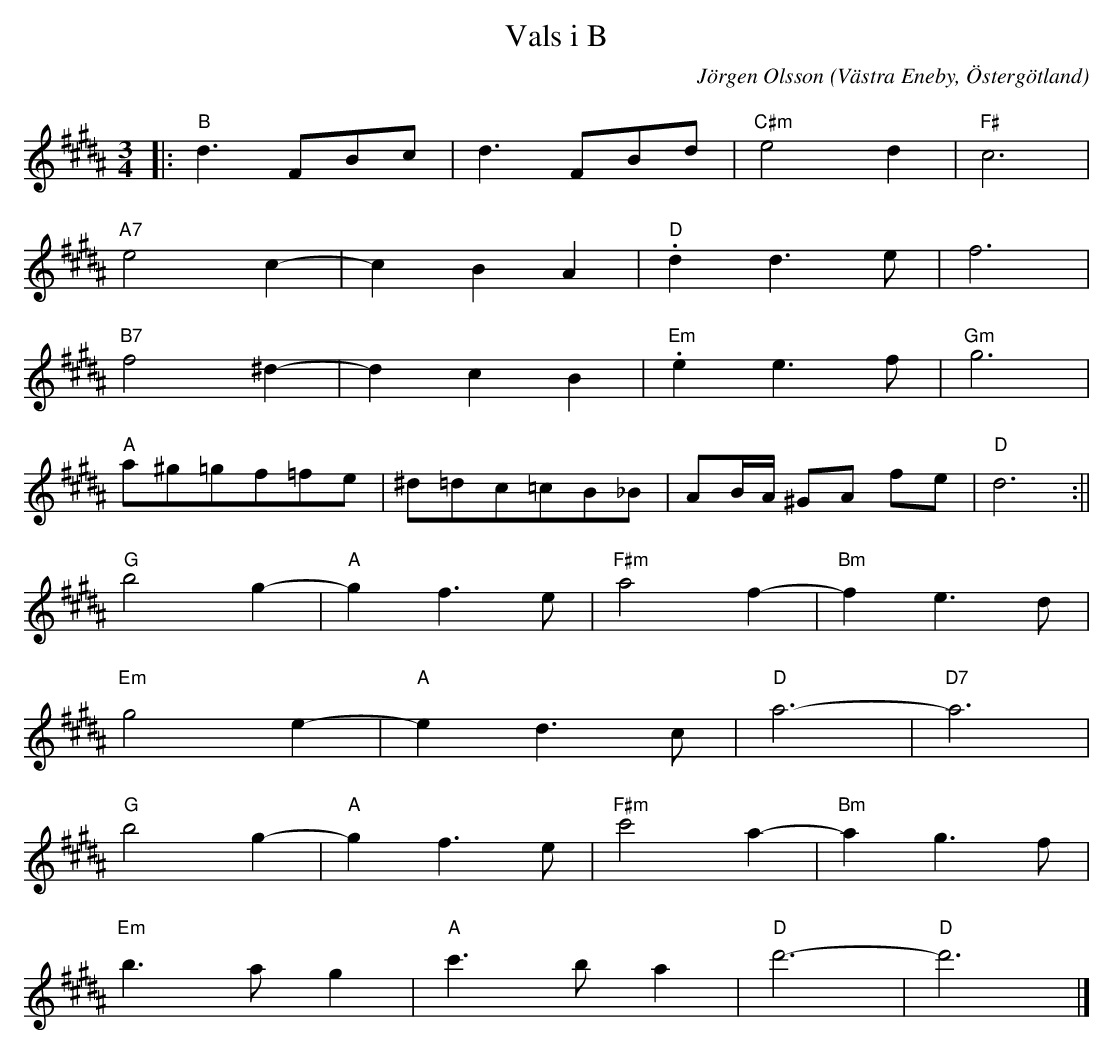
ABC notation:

X:1
T:Vals i B
C:Jörgen Olsson
O:Västra Eneby, Östergötland
Q:160
M:3/4
L:1/8
K:B
|:"B" d3 FBc|d3 FBd|"C#m" e4d2|"F#" c6 |
"A7" e4 c2-|c2B2A2 |"D" .d2 d3 e|f6 |
"B7" f4 ^d2-|d2c2B2 |"Em" .e2 e3 f|"Gm" g6 |
"A" a^g=gf=fe| ^d=dc=cB_B| AB/2A/2 ^GA fe|"D" d6 :||
"G"b4 g2-|"A"g2f3e |"F#m"a4 f2-|"Bm"f2e3d |
 "Em"g4 e2-|"A"e2d3c |"D"a6-|"D7"a6 |
"G"b4 g2-|"A"g2f3e |"F#m"c'4 a2-|"Bm"a2g3f |
 "Em"b3 a g2|"A"c'3 b a2 |"D"d'6-|"D"d'6 |]
